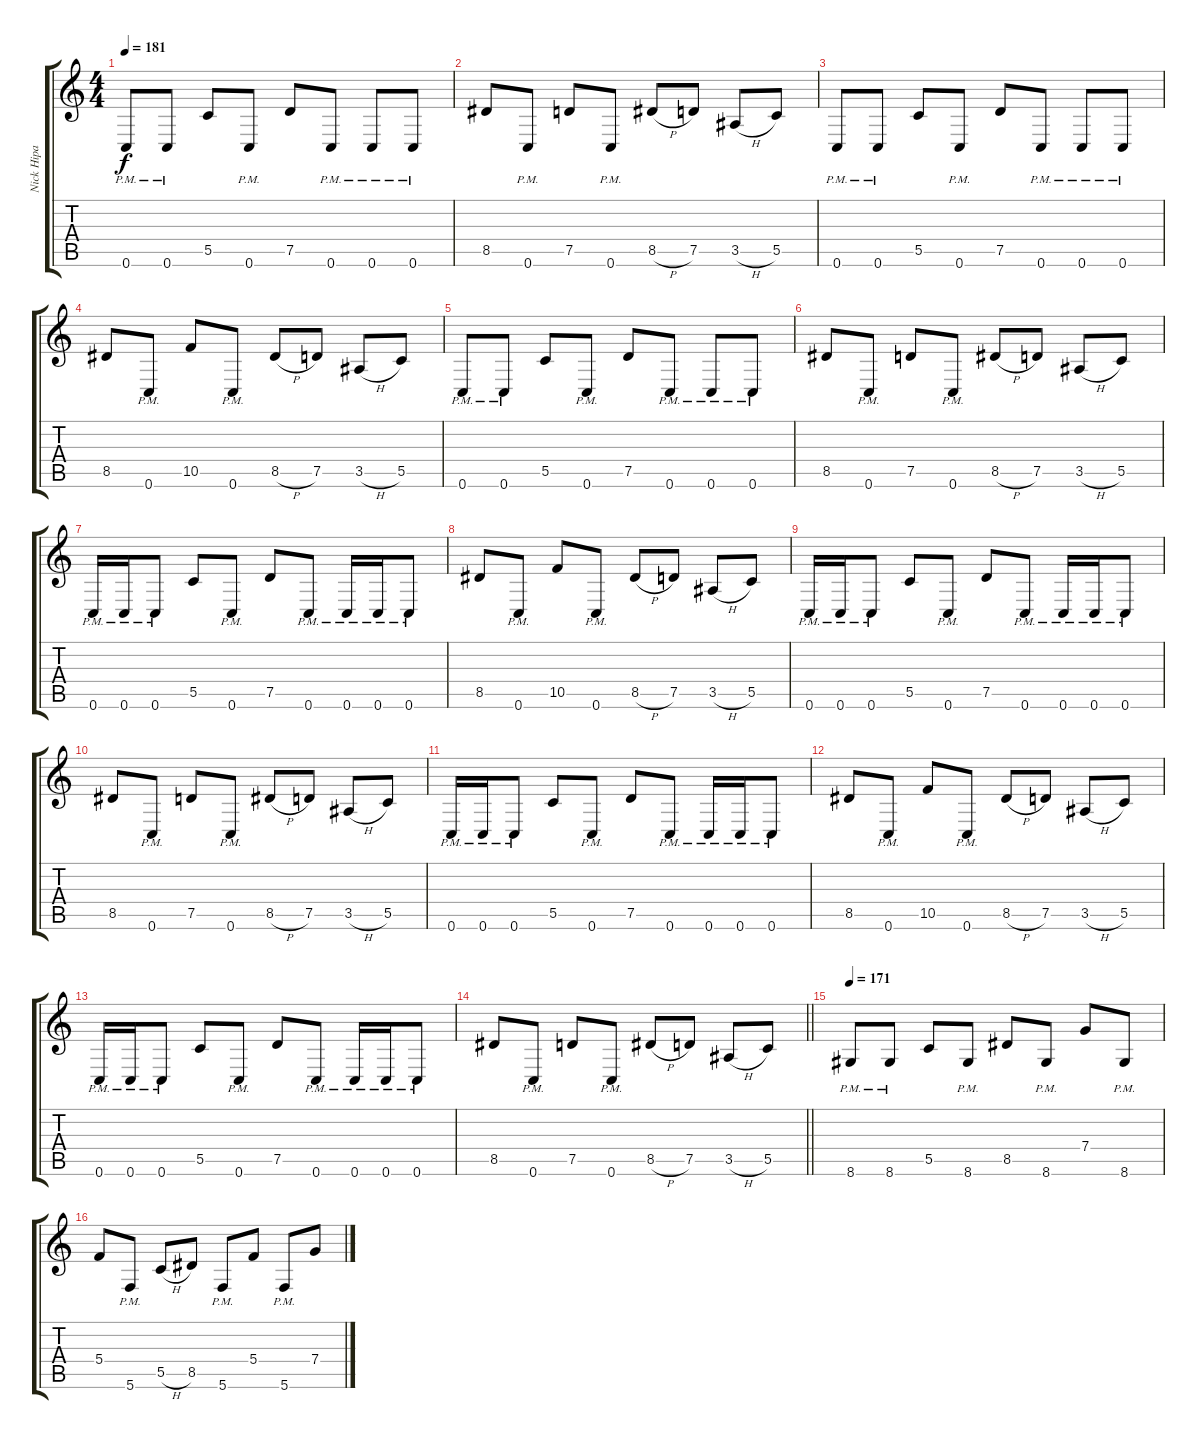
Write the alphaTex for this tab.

\track ("Nick Hipa" "Nick Hipa") {instrument distortionguitar}
\staff {score tabs}
\tuning (D4 A3 F3 C3 G2 C2) {hide}
\ts (4 4)
\tempo 181
\clef g2
\ks c
0.6{pm}.8{dy f} 0.6{pm}.8 5.5.8 0.6{pm}.8 7.5.8 0.6{pm}.8 0.6{pm}.8 0.6{pm}.8 |
8.5.8 0.6{pm}.8 7.5.8 0.6{pm}.8 8.5{h}.8 7.5.8 3.5{h}.8 5.5.8 |
0.6{pm}.8 0.6{pm}.8 5.5.8 0.6{pm}.8 7.5.8 0.6{pm}.8 0.6{pm}.8 0.6{pm}.8 |
8.5.8 0.6{pm}.8 10.5.8 0.6{pm}.8 8.5{h}.8 7.5.8 3.5{h}.8 5.5.8 |
0.6{pm}.8 0.6{pm}.8 5.5.8 0.6{pm}.8 7.5.8 0.6{pm}.8 0.6{pm}.8 0.6{pm}.8 |
8.5.8 0.6{pm}.8 7.5.8 0.6{pm}.8 8.5{h}.8 7.5.8 3.5{h}.8 5.5.8 |
0.6{pm}.16 0.6{pm}.16 0.6{pm}.8 5.5.8 0.6{pm}.8 7.5.8 0.6{pm}.8 0.6{pm}.16 0.6{pm}.16 0.6{pm}.8 |
8.5.8 0.6{pm}.8 10.5.8 0.6{pm}.8 8.5{h}.8 7.5.8 3.5{h}.8 5.5.8 |
0.6{pm}.16 0.6{pm}.16 0.6{pm}.8 5.5.8 0.6{pm}.8 7.5.8 0.6{pm}.8 0.6{pm}.16 0.6{pm}.16 0.6{pm}.8 |
8.5.8 0.6{pm}.8 7.5.8 0.6{pm}.8 8.5{h}.8 7.5.8 3.5{h}.8 5.5.8 |
0.6{pm}.16 0.6{pm}.16 0.6{pm}.8 5.5.8 0.6{pm}.8 7.5.8 0.6{pm}.8 0.6{pm}.16 0.6{pm}.16 0.6{pm}.8 |
8.5.8 0.6{pm}.8 10.5.8 0.6{pm}.8 8.5{h}.8 7.5.8 3.5{h}.8 5.5.8 |
0.6{pm}.16 0.6{pm}.16 0.6{pm}.8 5.5.8 0.6{pm}.8 7.5.8 0.6{pm}.8 0.6{pm}.16 0.6{pm}.16 0.6{pm}.8 |
\barLineRight lightlight
8.5.8 0.6{pm}.8 7.5.8 0.6{pm}.8 8.5{h}.8 7.5.8 3.5{h}.8 5.5.8 |
\section ("" "")
\tempo 171
8.6{pm}.8 8.6{pm}.8 5.5.8 8.6{pm}.8 8.5.8 8.6{pm}.8 7.4.8 8.6{pm}.8 |
5.4.8 5.6{pm}.8 5.5{h}.8 8.5.8 5.6{pm}.8 5.4.8 5.6{pm}.8 7.4.8
